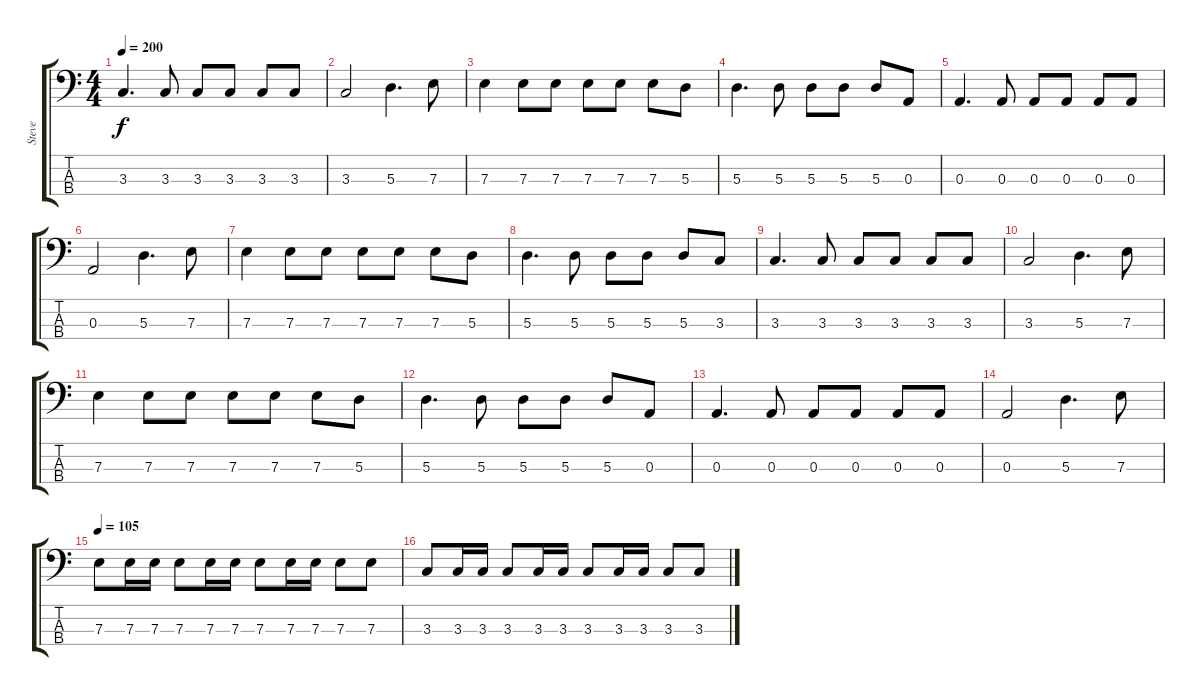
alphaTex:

\track ("Steve" "Steve") {instrument electricbasspick}
\staff {score tabs}
\tuning (G2 D2 A1 E1) {hide}
\ts (4 4)
\tempo 200
\clef f4
\ks c
3.3.4{d dy f} 3.3.8 3.3.8 3.3.8 3.3.8 3.3.8 |
3.3.2 5.3.4{d} 7.3.8 |
7.3.4 7.3.8 7.3.8 7.3.8 7.3.8 7.3.8 5.3.8 |
5.3.4{d} 5.3.8 5.3.8 5.3.8 5.3.8 0.3.8 |
0.3.4{d} 0.3.8 0.3.8 0.3.8 0.3.8 0.3.8 |
0.3.2 5.3.4{d} 7.3.8 |
7.3.4 7.3.8 7.3.8 7.3.8 7.3.8 7.3.8 5.3.8 |
5.3.4{d} 5.3.8 5.3.8 5.3.8 5.3.8 3.3.8 |
3.3.4{d} 3.3.8 3.3.8 3.3.8 3.3.8 3.3.8 |
3.3.2 5.3.4{d} 7.3.8 |
7.3.4 7.3.8 7.3.8 7.3.8 7.3.8 7.3.8 5.3.8 |
5.3.4{d} 5.3.8 5.3.8 5.3.8 5.3.8 0.3.8 |
0.3.4{d} 0.3.8 0.3.8 0.3.8 0.3.8 0.3.8 |
0.3.2 5.3.4{d} 7.3.8 |
\tempo 105
7.3.8 7.3.16 7.3.16 7.3.8 7.3.16 7.3.16 7.3.8 7.3.16 7.3.16 7.3.8 7.3.8 |
3.3.8 3.3.16 3.3.16 3.3.8 3.3.16 3.3.16 3.3.8 3.3.16 3.3.16 3.3.8 3.3.8
